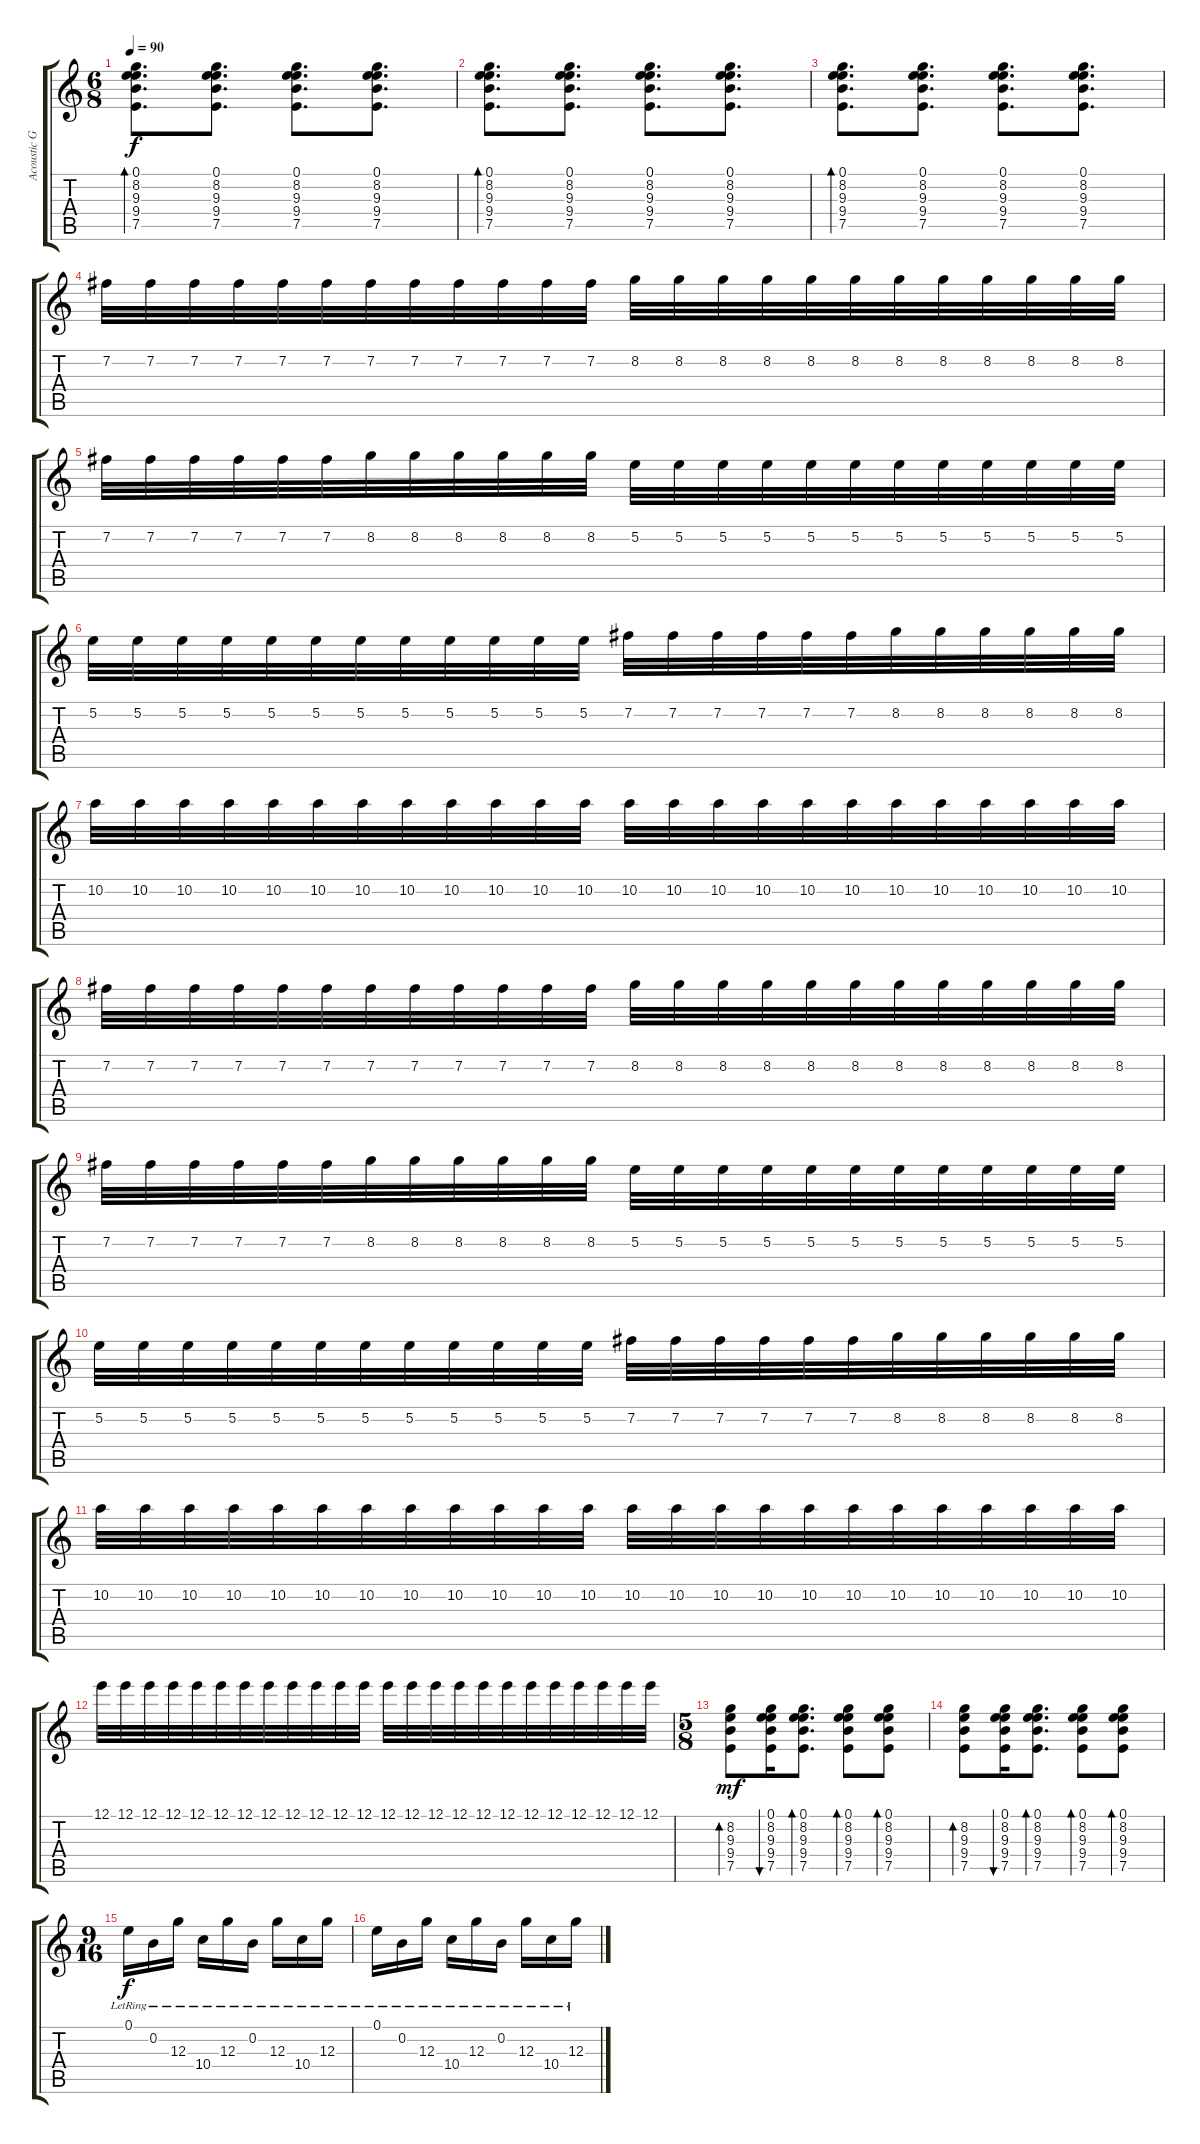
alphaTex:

\track ("Acoustic Guitar" "Acoustic G") {instrument acousticguitarsteel}
\staff {score tabs}
\tuning (E4 B3 G3 D3 A2 E2) {hide}
\ts (6 8)
\tempo 90
\clef g2
\ks c
(0.1 8.2 9.3 9.4 7.5).8{d bd 120 dy f} (0.1 8.2 9.3 9.4 7.5).8{d} (0.1 8.2 9.3 9.4 7.5).8{d} (0.1 8.2 9.3 9.4 7.5).8{d} |
(0.1 8.2 9.3 9.4 7.5).8{d bd 120} (0.1 8.2 9.3 9.4 7.5).8{d} (0.1 8.2 9.3 9.4 7.5).8{d} (0.1 8.2 9.3 9.4 7.5).8{d} |
(0.1 8.2 9.3 9.4 7.5).8{d bd 120} (0.1 8.2 9.3 9.4 7.5).8{d} (0.1 8.2 9.3 9.4 7.5).8{d} (0.1 8.2 9.3 9.4 7.5).8{d} |
7.2.32{volume 8} 7.2.32 7.2.32 7.2.32 7.2.32 7.2.32 7.2.32 7.2.32 7.2.32 7.2.32 7.2.32 7.2.32 8.2.32 8.2.32 8.2.32 8.2.32 8.2.32 8.2.32 8.2.32 8.2.32 8.2.32 8.2.32 8.2.32 8.2.32 |
7.2.32 7.2.32 7.2.32 7.2.32 7.2.32 7.2.32 8.2.32 8.2.32 8.2.32 8.2.32 8.2.32 8.2.32 5.2.32 5.2.32 5.2.32 5.2.32 5.2.32 5.2.32 5.2.32 5.2.32 5.2.32 5.2.32 5.2.32 5.2.32 |
5.2.32 5.2.32 5.2.32 5.2.32 5.2.32 5.2.32 5.2.32 5.2.32 5.2.32 5.2.32 5.2.32 5.2.32 7.2.32 7.2.32 7.2.32 7.2.32 7.2.32 7.2.32 8.2.32 8.2.32 8.2.32 8.2.32 8.2.32 8.2.32 |
10.2.32 10.2.32 10.2.32 10.2.32 10.2.32 10.2.32 10.2.32 10.2.32 10.2.32 10.2.32 10.2.32 10.2.32 10.2.32 10.2.32 10.2.32 10.2.32 10.2.32 10.2.32 10.2.32 10.2.32 10.2.32 10.2.32 10.2.32 10.2.32 |
7.2.32 7.2.32 7.2.32 7.2.32 7.2.32 7.2.32 7.2.32 7.2.32 7.2.32 7.2.32 7.2.32 7.2.32 8.2.32 8.2.32 8.2.32 8.2.32 8.2.32 8.2.32 8.2.32 8.2.32 8.2.32 8.2.32 8.2.32 8.2.32 |
7.2.32 7.2.32 7.2.32 7.2.32 7.2.32 7.2.32 8.2.32 8.2.32 8.2.32 8.2.32 8.2.32 8.2.32 5.2.32 5.2.32 5.2.32 5.2.32 5.2.32 5.2.32 5.2.32 5.2.32 5.2.32 5.2.32 5.2.32 5.2.32 |
5.2.32 5.2.32 5.2.32 5.2.32 5.2.32 5.2.32 5.2.32 5.2.32 5.2.32 5.2.32 5.2.32 5.2.32 7.2.32 7.2.32 7.2.32 7.2.32 7.2.32 7.2.32 8.2.32 8.2.32 8.2.32 8.2.32 8.2.32 8.2.32 |
10.2.32 10.2.32 10.2.32 10.2.32 10.2.32 10.2.32 10.2.32 10.2.32 10.2.32 10.2.32 10.2.32 10.2.32 10.2.32 10.2.32 10.2.32 10.2.32 10.2.32 10.2.32 10.2.32 10.2.32 10.2.32 10.2.32 10.2.32 10.2.32 |
12.1.32 12.1.32 12.1.32 12.1.32 12.1.32 12.1.32 12.1.32 12.1.32 12.1.32 12.1.32 12.1.32 12.1.32 12.1.32 12.1.32 12.1.32 12.1.32 12.1.32 12.1.32 12.1.32 12.1.32 12.1.32 12.1.32 12.1.32 12.1.32 |
\ts (5 8)
(8.2 9.3 9.4 7.5).8{bd 60 dy mf volume 6} (0.1 8.2 9.3 9.4 7.5).16{bu 60} (0.1 8.2 9.3 9.4 7.5).8{d bd 30} (0.1 8.2 9.3 9.4 7.5).8{bd 30} (0.1 8.2 9.3 9.4 7.5).8{bd 30} |
(8.2 9.3 9.4 7.5).8{bd 60} (0.1 8.2 9.3 9.4 7.5).16{bu 60} (0.1 8.2 9.3 9.4 7.5).8{d bd 30} (0.1 8.2 9.3 9.4 7.5).8{bd 30} (0.1 8.2 9.3 9.4 7.5).8{bd 30} |
\ts (9 16)
0.1{lr}.16{dy f volume 7} 0.2{lr}.16 12.3{lr}.16 10.4{lr}.16 12.3{lr}.16 0.2{lr}.16 12.3{lr}.16 10.4{lr}.16 12.3{lr}.16 |
0.1{lr}.16 0.2{lr}.16 12.3{lr}.16 10.4{lr}.16 12.3{lr}.16 0.2{lr}.16 12.3{lr}.16 10.4{lr}.16 12.3{lr}.16
